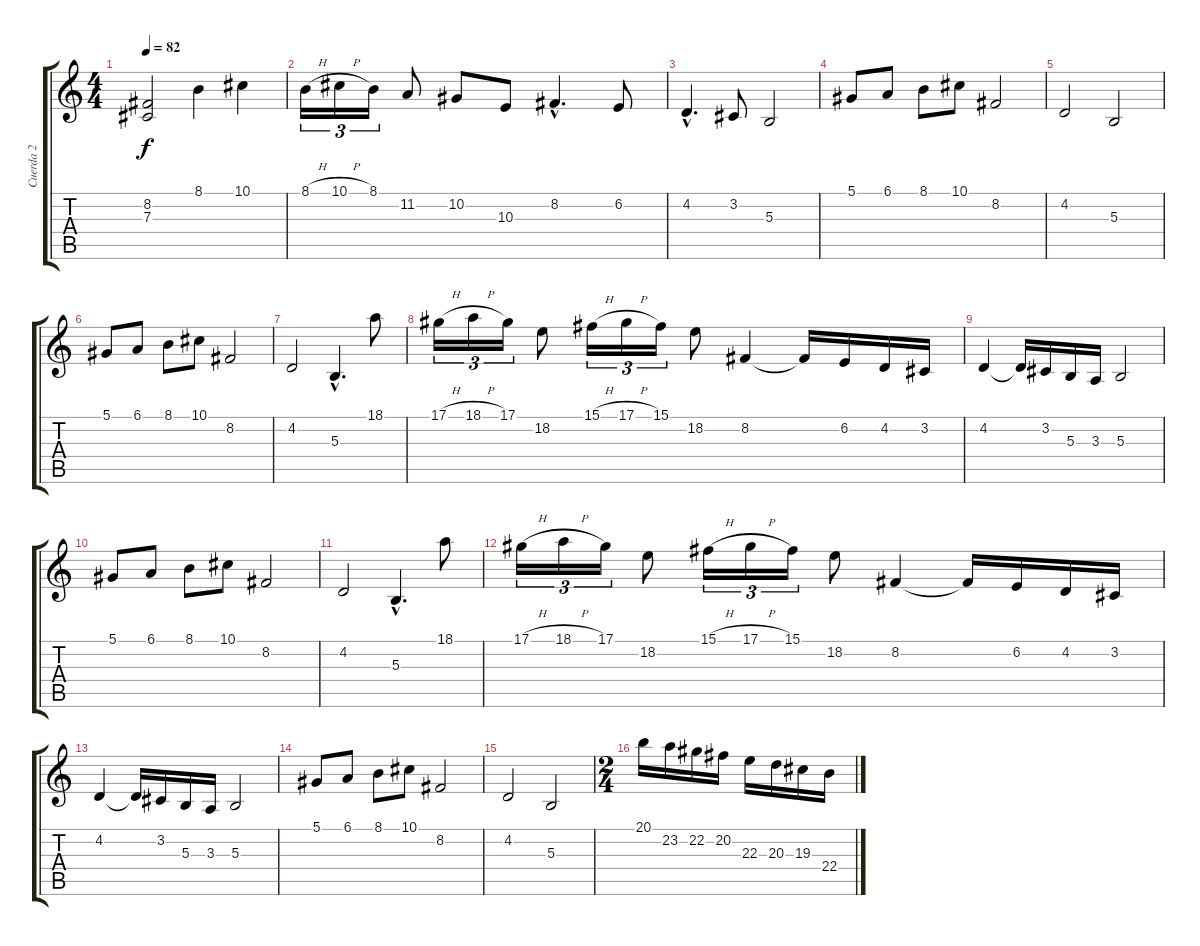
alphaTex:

\track ("Cuerda 2" "Cuerda 2") {instrument stringensemble2}
\staff {score tabs}
\tuning (Eb4 Bb3 Gb3 Db3 Ab2 Eb2) {hide}
\ts (4 4)
\tempo 82
\clef g2
\ks c
(8.2 7.3).2{dy f volume 10} 8.1.4 10.1.4 |
8.1{h}.16{tu (3 2)} 10.1{h}.16{tu (3 2)} 8.1.16{tu (3 2)} 11.2.8 10.2.8 10.3.8 8.2{hac}.4{d} 6.2.8 |
4.2{hac}.4{d} 3.2.8 5.3.2 |
5.1.8 6.1.8 8.1.8 10.1.8 8.2.2 |
4.2.2 5.3.2 |
5.1.8 6.1.8 8.1.8 10.1.8 8.2.2 |
4.2.2 5.3{hac}.4{d} 18.1.8 |
17.1{h}.16{tu (3 2) volume 14} 18.1{h}.16{tu (3 2)} 17.1.16{tu (3 2)} 18.2.8 15.1{h}.16{tu (3 2)} 17.1{h}.16{tu (3 2)} 15.1.16{tu (3 2)} 18.2.8 8.2.4{volume 10} 8.2{t}.16 6.2.16 4.2.16 3.2.16 |
4.2.4 4.2{t}.16 3.2.16 5.3.16 3.3.16 5.3.2 |
5.1.8 6.1.8 8.1.8 10.1.8 8.2.2 |
4.2.2 5.3{hac}.4{d} 18.1.8 |
17.1{h}.16{tu (3 2) volume 14} 18.1{h}.16{tu (3 2)} 17.1.16{tu (3 2)} 18.2.8 15.1{h}.16{tu (3 2)} 17.1{h}.16{tu (3 2)} 15.1.16{tu (3 2)} 18.2.8 8.2.4{volume 10} 8.2{t}.16 6.2.16 4.2.16 3.2.16 |
4.2.4 4.2{t}.16 3.2.16 5.3.16 3.3.16 5.3.2 |
5.1.8 6.1.8 8.1.8 10.1.8 8.2.2 |
4.2.2 5.3.2 |
\ts (2 4)
20.1.16 23.2.16 22.2.16 20.2.16 22.3.16 20.3.16 19.3.16 22.4.16
